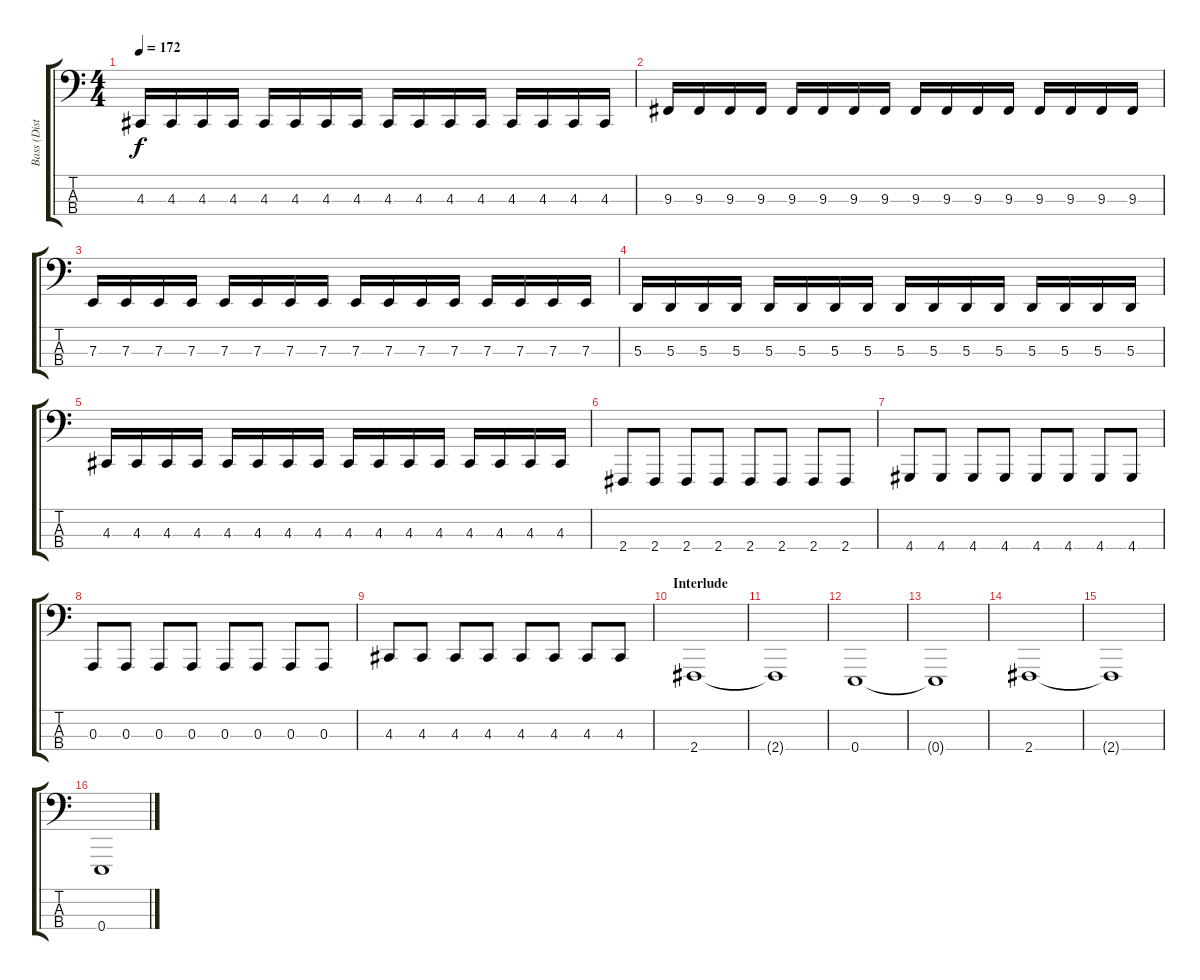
\track ("Bass (Distorsion sound) - Drew Roulette" "Bass (Dist") {instrument lead8bassandlead}
\staff {score tabs}
\tuning (G2 D2 A1 E1) {hide}
\ts (4 4)
\tempo 172
\clef f4
\ks c
4.3.16{dy f} 4.3.16 4.3.16 4.3.16 4.3.16 4.3.16 4.3.16 4.3.16 4.3.16 4.3.16 4.3.16 4.3.16 4.3.16 4.3.16 4.3.16 4.3.16 |
9.3.16 9.3.16 9.3.16 9.3.16 9.3.16 9.3.16 9.3.16 9.3.16 9.3.16 9.3.16 9.3.16 9.3.16 9.3.16 9.3.16 9.3.16 9.3.16 |
7.3.16 7.3.16 7.3.16 7.3.16 7.3.16 7.3.16 7.3.16 7.3.16 7.3.16 7.3.16 7.3.16 7.3.16 7.3.16 7.3.16 7.3.16 7.3.16 |
5.3.16 5.3.16 5.3.16 5.3.16 5.3.16 5.3.16 5.3.16 5.3.16 5.3.16 5.3.16 5.3.16 5.3.16 5.3.16 5.3.16 5.3.16 5.3.16 |
4.3.16 4.3.16 4.3.16 4.3.16 4.3.16 4.3.16 4.3.16 4.3.16 4.3.16 4.3.16 4.3.16 4.3.16 4.3.16 4.3.16 4.3.16 4.3.16 |
2.4.8 2.4.8 2.4.8 2.4.8 2.4.8 2.4.8 2.4.8 2.4.8 |
4.4.8 4.4.8 4.4.8 4.4.8 4.4.8 4.4.8 4.4.8 4.4.8 |
0.3.8 0.3.8 0.3.8 0.3.8 0.3.8 0.3.8 0.3.8 0.3.8 |
4.3.8 4.3.8 4.3.8 4.3.8 4.3.8 4.3.8 4.3.8 4.3.8 |
\section ("" "Interlude")
2.4.1 |
2.4{t}.1 |
0.4.1 |
0.4{t}.1 |
2.4.1 |
2.4{t}.1 |
0.4.1
